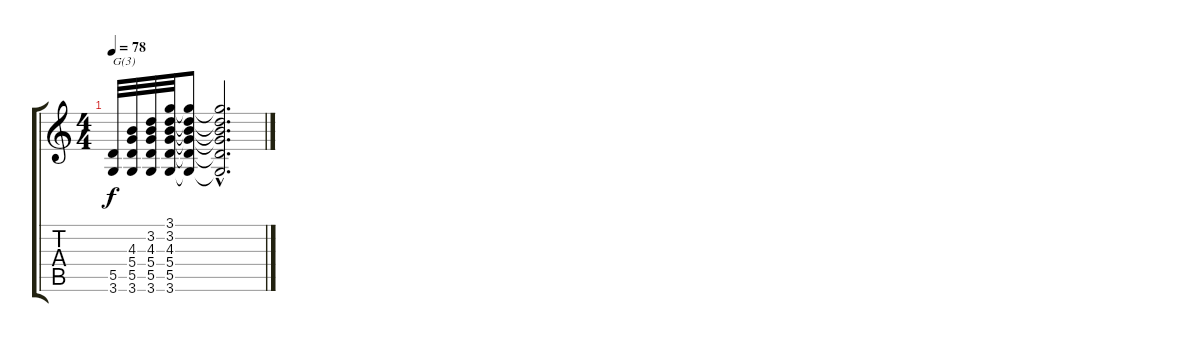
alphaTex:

\track "" {instrument acousticguitarsteel}
\staff {score tabs}
\tuning (E4 B3 G3 D3 A2 E2) {hide}
\ts (4 4)
\tempo 78
\clef g2
\ks c
(5.5 3.6).32{txt "G(3)" dy f} (4.3 5.4 5.5 3.6).32 (3.2 4.3 5.4 5.5 3.6).32 (3.1 3.2 4.3 5.4 5.5 3.6).32 (3.1{t} 3.2{t} 4.3{t} 5.4{t} 5.5{t} 3.6{t}).8 (3.1{hac t} 3.2{hac t} 4.3{hac t} 5.4{hac t} 5.5{hac t} 3.6{hac t}).2{d}
